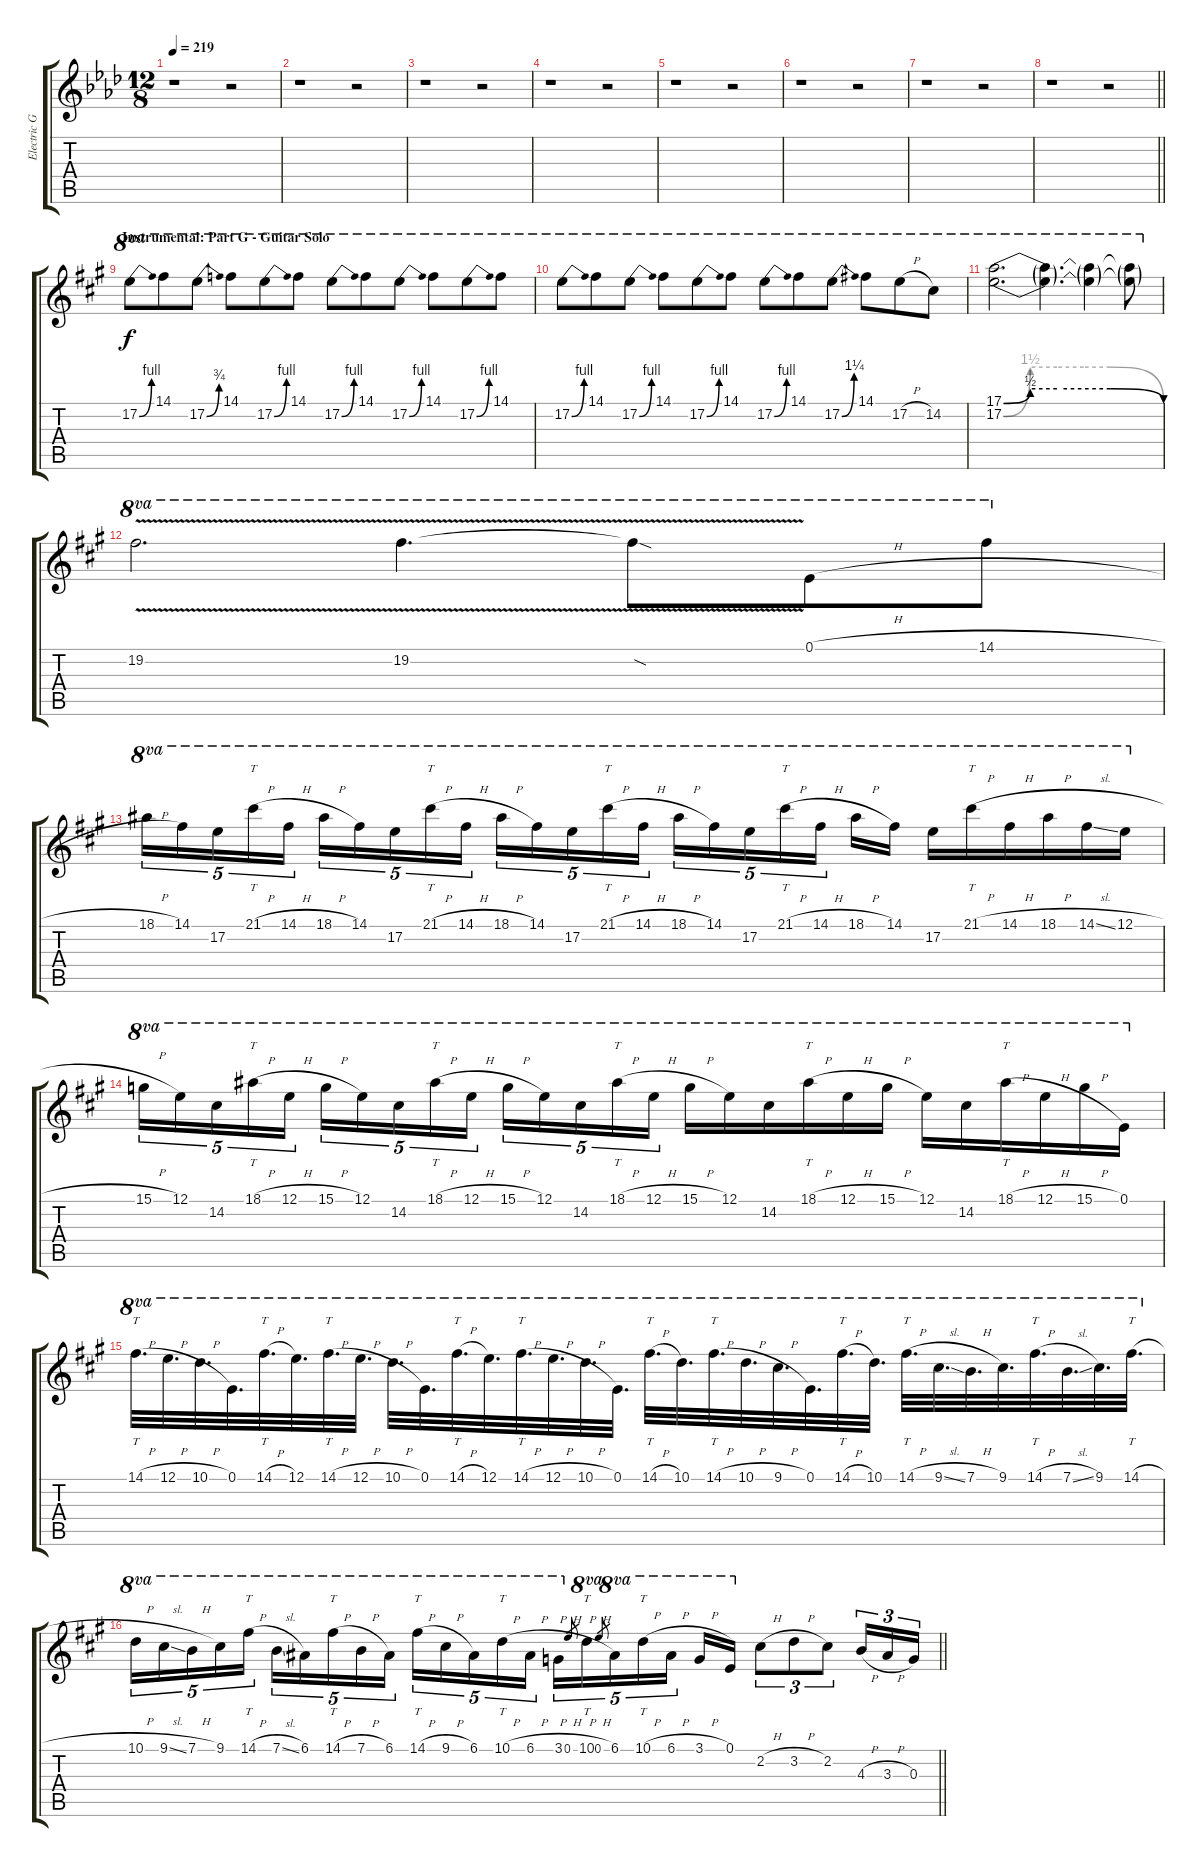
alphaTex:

\track ("Electric Guitar VI" "Electric G") {instrument distortionguitar}
\staff {score tabs}
\tuning (E4 B3 G3 D3 A2 E2) {hide}
\ts (12 8)
\tempo 219
\clef g2
\ks ab
r.1{dy f} r.2 |
r.1 r.2 |
r.1 r.2 |
r.1 r.2 |
r.1 r.2 |
r.1 r.2 |
r.1 r.2 |
\barLineRight lightlight
r.1 r.2 |
\section ("" "Instrumental: Part G - Guitar Solo")
\ks a
17.2{be (bend 0 0 60 4)}.8{ot 8va volume 16} 14.1.8{ot 8va} 17.2{be (bend 0 0 60 3)}.8{ot 8va} 14.1.8{ot 8va} 17.2{be (bend 0 0 60 4)}.8{ot 8va} 14.1.8{ot 8va} 17.2{be (bend 0 0 60 4)}.8{ot 8va} 14.1.8{ot 8va} 17.2{be (bend 0 0 60 4)}.8{ot 8va} 14.1.8{ot 8va} 17.2{be (bend 0 0 60 4)}.8{ot 8va} 14.1.8{ot 8va} |
17.2{be (bend 0 0 60 4)}.8{ot 8va} 14.1.8{ot 8va} 17.2{be (bend 0 0 60 4)}.8{ot 8va} 14.1.8{ot 8va} 17.2{be (bend 0 0 60 4)}.8{ot 8va} 14.1.8{ot 8va} 17.2{be (bend 0 0 60 4)}.8{ot 8va} 14.1.8{ot 8va} 17.2{be (bend 0 0 60 5)}.8{ot 8va} 14.1.8{ot 8va} 17.2{h}.8{ot 8va} 14.2.8{ot 8va} |
(17.1{be (custom 0 0 10 2 20 2 40 2 60 0)} 17.2{be (custom 0 0 10 6 20 6 30 6 40 6 60 0)}).2{d ot 8va} (17.1{t} 17.2{t}).4{d ot 8va} (17.1{t} 17.2{t}).4{ot 8va} (17.1{t} 17.2{t}).8{ot 8va} |
19.2{v}.2{d ot 8va} 19.2{v}.4{d ot 8va} 19.2{sod t}.8{ot 8va} 0.1{h}.8{ot 8va} 14.1{h}.8{ot 8va} |
18.1{h}.16{tu (5 4) ot 8va} 14.1.16{tu (5 4) ot 8va} 17.2.16{tu (5 4) ot 8va} 21.1{h}.16{tt tu (5 4) ot 8va} 14.1{h}.16{tu (5 4) ot 8va beam splitsecondary} 18.1{h}.16{tu (5 4) ot 8va} 14.1.16{tu (5 4) ot 8va} 17.2.16{tu (5 4) ot 8va} 21.1{h}.16{tt tu (5 4) ot 8va} 14.1{h}.16{tu (5 4) ot 8va beam splitsecondary} 18.1{h}.16{tu (5 4) ot 8va} 14.1.16{tu (5 4) ot 8va} 17.2.16{tu (5 4) ot 8va} 21.1{h}.16{tt tu (5 4) ot 8va} 14.1{h}.16{tu (5 4) ot 8va} 18.1{h}.16{tu (5 4) ot 8va} 14.1.16{tu (5 4) ot 8va} 17.2.16{tu (5 4) ot 8va} 21.1{h}.16{tt tu (5 4) ot 8va} 14.1{h}.16{tu (5 4) ot 8va beam splitsecondary} 18.1{h}.16{ot 8va} 14.1.16{ot 8va} 17.2.16{ot 8va} 21.1{h}.16{tt ot 8va} 14.1{h}.16{ot 8va} 18.1{h}.16{ot 8va} 14.1{sl}.16{ot 8va} 12.1{h}.16{ot 8va} |
15.1{h}.16{tu (5 4) ot 8va} 12.1.16{tu (5 4) ot 8va} 14.2.16{tu (5 4) ot 8va} 18.1{h}.16{tt tu (5 4) ot 8va} 12.1{h}.16{tu (5 4) ot 8va beam splitsecondary} 15.1{h}.16{tu (5 4) ot 8va} 12.1.16{tu (5 4) ot 8va} 14.2.16{tu (5 4) ot 8va} 18.1{h}.16{tt tu (5 4) ot 8va} 12.1{h}.16{tu (5 4) ot 8va beam splitsecondary} 15.1{h}.16{tu (5 4) ot 8va} 12.1.16{tu (5 4) ot 8va} 14.2.16{tu (5 4) ot 8va} 18.1{h}.16{tt tu (5 4) ot 8va} 12.1{h}.16{tu (5 4) ot 8va} 15.1{h}.16{ot 8va} 12.1.16{ot 8va} 14.2.16{ot 8va} 18.1{h}.16{tt ot 8va} 12.1{h}.16{ot 8va} 15.1{h}.16{ot 8va} 12.1.16{ot 8va} 14.2.16{ot 8va} 18.1{h}.16{tt ot 8va} 12.1{h}.16{ot 8va} 15.1{h}.16{ot 8va} 0.1.16{ot 8va} |
14.1{h}.32{tt d ot 8va} 12.1{h}.32{d ot 8va} 10.1{h}.32{d ot 8va} 0.1.32{d ot 8va} 14.1{h}.32{tt d ot 8va} 12.1.32{d ot 8va} 14.1{h}.32{tt d ot 8va} 12.1{h}.32{d ot 8va} 10.1{h}.32{d ot 8va} 0.1.32{d ot 8va} 14.1{h}.32{tt d ot 8va} 12.1.32{d ot 8va} 14.1{h}.32{tt d ot 8va} 12.1{h}.32{d ot 8va} 10.1{h}.32{d ot 8va} 0.1.32{d ot 8va} 14.1{h}.32{tt d ot 8va} 10.1.32{d ot 8va} 14.1{h}.32{tt d ot 8va} 10.1{h}.32{d ot 8va} 9.1{h}.32{d ot 8va} 0.1.32{d ot 8va} 14.1{h}.32{tt d ot 8va} 10.1.32{d ot 8va} 14.1{h}.32{tt d ot 8va} 9.1{sl}.32{d ot 8va} 7.1{h}.32{d ot 8va} 9.1.32{d ot 8va} 14.1{h}.32{tt d ot 8va} 7.1{sl}.32{d ot 8va} 9.1.32{d ot 8va} 14.1{h}.32{tt d ot 8va} |
\barLineRight lightlight
10.1{h}.16{tu (5 4) ot 8va} 9.1{sl}.16{tu (5 4) ot 8va} 7.1{h}.16{tu (5 4) ot 8va} 9.1.16{tu (5 4) ot 8va} 14.1{h}.16{tt tu (5 4) ot 8va beam splitsecondary} 7.1{sl}.16{tu (5 4) ot 8va} 6.1.16{tu (5 4) ot 8va} 14.1{h}.16{tt tu (5 4) ot 8va} 7.1{h}.16{tu (5 4) ot 8va} 6.1.16{tu (5 4) ot 8va beam splitsecondary} 14.1{h}.16{tt tu (5 4) ot 8va} 9.1{h}.16{tu (5 4) ot 8va} 6.1.16{tu (5 4) ot 8va} 10.1{h}.16{tt tu (5 4) ot 8va} 6.1{h}.16{tu (5 4) ot 8va} 3.1{h}.16{tu (5 4) ot 8va} 0.1{h}.8{gr} 10.1{h}.16{tt tu (5 4) ot 8va} 0.1{h}.8{gr} 6.1.16{tu (5 4) ot 8va} 10.1{h}.16{tt tu (5 4) ot 8va} 6.1{h}.16{tu (5 4) ot 8va beam splitsecondary} 3.1{h}.16{ot 8va} 0.1.16{ot 8va} 2.2{h}.8{tu (3 2)} 3.2{h}.8{tu (3 2)} 2.2.8{tu (3 2)} 4.3{h}.16{tu (3 2)} 3.3{h}.16{tu (3 2)} 0.3.16{tu (3 2)}
